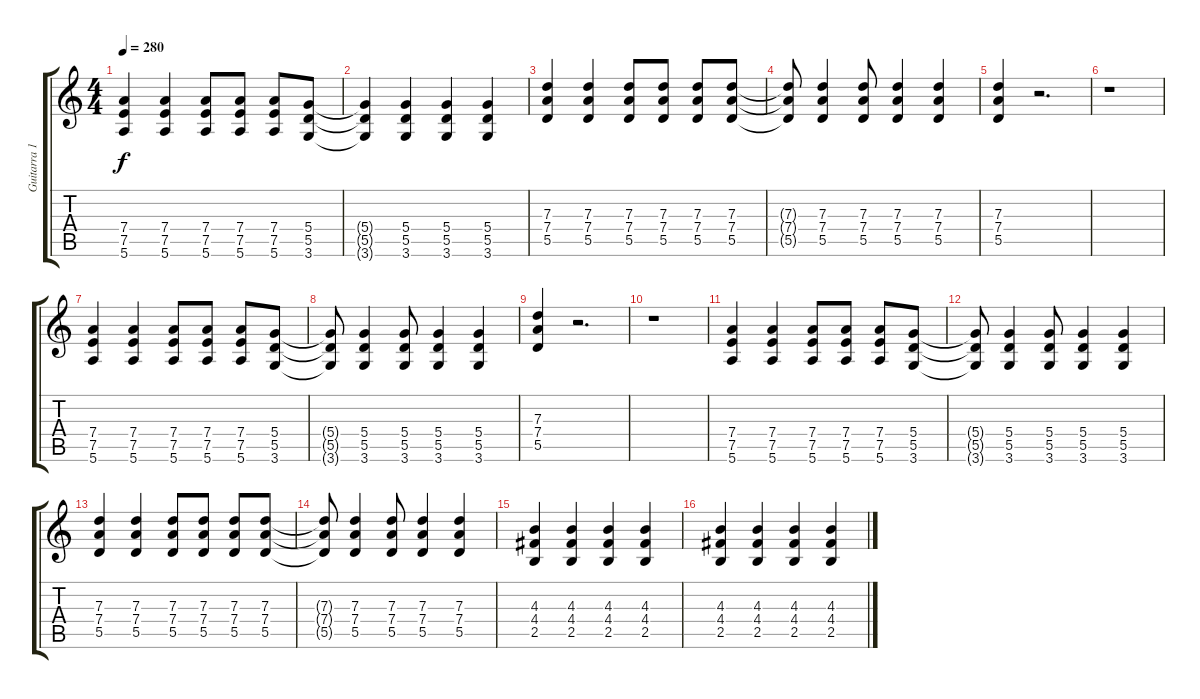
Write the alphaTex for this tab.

\track ("Guitarra 1 - Mathias" "Guitarra 1") {instrument distortionguitar}
\staff {score tabs}
\tuning (E4 B3 G3 D3 A2 E2) {hide}
\ts (4 4)
\tempo 280
\clef g2
\ks c
(7.4 7.5 5.6).4{dy f} (7.4 7.5 5.6).4 (7.4 7.5 5.6).8 (7.4 7.5 5.6).8 (7.4 7.5 5.6).8 (5.4 5.5 3.6).8 |
(5.4{t} 5.5{t} 3.6{t}).4 (5.4 5.5 3.6).4 (5.4 5.5 3.6).4 (5.4 5.5 3.6).4 |
(7.3 7.4 5.5).4 (7.3 7.4 5.5).4 (7.3 7.4 5.5).8 (7.3 7.4 5.5).8 (7.3 7.4 5.5).8 (7.3 7.4 5.5).8 |
(7.3{t} 7.4{t} 5.5{t}).8 (7.3 7.4 5.5).4 (7.3 7.4 5.5).8 (7.3 7.4 5.5).4 (7.3 7.4 5.5).4 |
(7.3 7.4 5.5).4 r.2{d} |
r.1 |
(7.4 7.5 5.6).4 (7.4 7.5 5.6).4 (7.4 7.5 5.6).8 (7.4 7.5 5.6).8 (7.4 7.5 5.6).8 (5.4 5.5 3.6).8 |
(5.4{t} 5.5{t} 3.6{t}).8 (5.4 5.5 3.6).4 (5.4 5.5 3.6).8 (5.4 5.5 3.6).4 (5.4 5.5 3.6).4 |
(7.3 7.4 5.5).4 r.2{d} |
r.1 |
(7.4 7.5 5.6).4 (7.4 7.5 5.6).4 (7.4 7.5 5.6).8 (7.4 7.5 5.6).8 (7.4 7.5 5.6).8 (5.4 5.5 3.6).8 |
(5.4{t} 5.5{t} 3.6{t}).8 (5.4 5.5 3.6).4 (5.4 5.5 3.6).8 (5.4 5.5 3.6).4 (5.4 5.5 3.6).4 |
(7.3 7.4 5.5).4 (7.3 7.4 5.5).4 (7.3 7.4 5.5).8 (7.3 7.4 5.5).8 (7.3 7.4 5.5).8 (7.3 7.4 5.5).8 |
(7.3{t} 7.4{t} 5.5{t}).8 (7.3 7.4 5.5).4 (7.3 7.4 5.5).8 (7.3 7.4 5.5).4 (7.3 7.4 5.5).4 |
(4.3 4.4 2.5).4 (4.3 4.4 2.5).4 (4.3 4.4 2.5).4 (4.3 4.4 2.5).4 |
(4.3 4.4 2.5).4 (4.3 4.4 2.5).4 (4.3 4.4 2.5).4 (4.3 4.4 2.5).4
